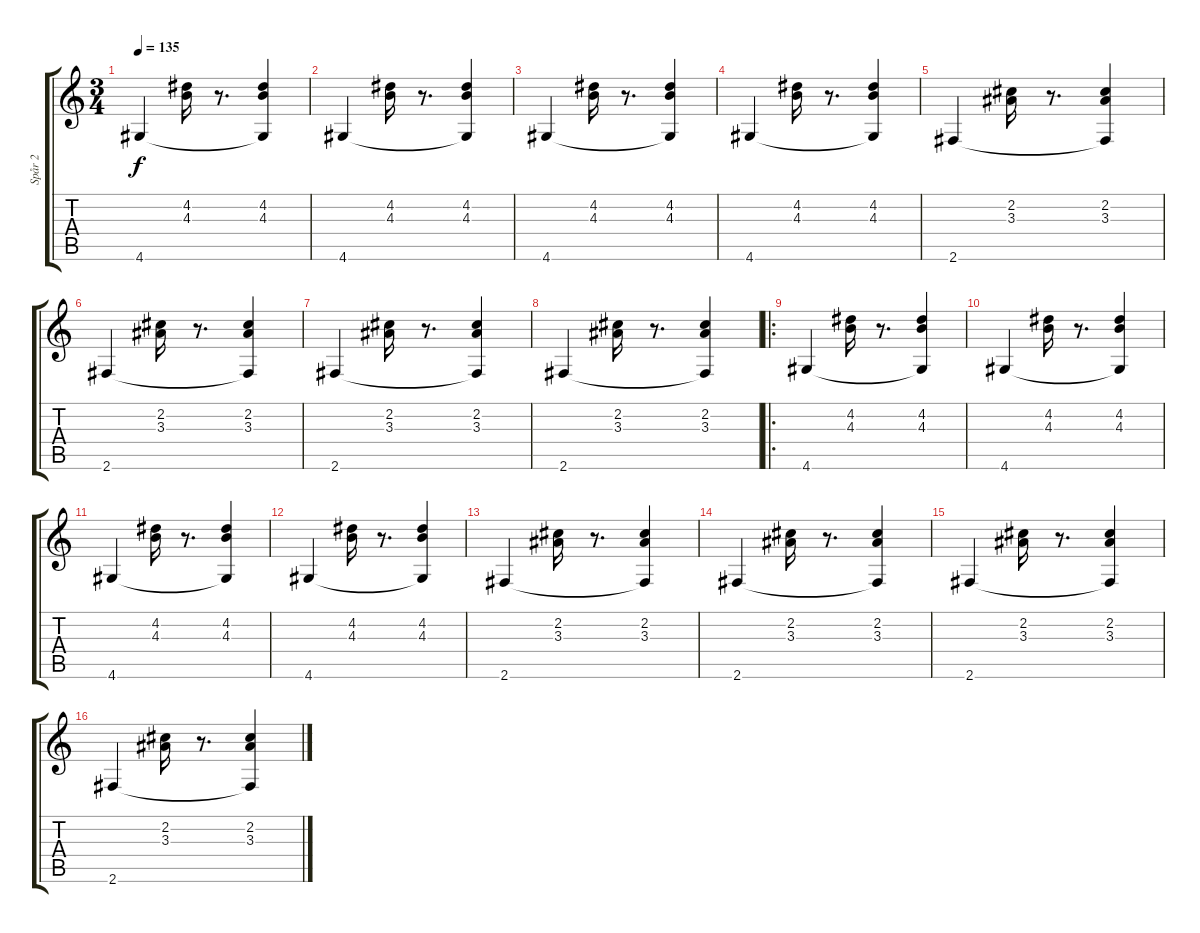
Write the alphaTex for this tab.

\track ("Spår 2" "Spår 2") {instrument acousticguitarnylon}
\staff {score tabs}
\tuning (E4 B3 G3 D3 A2 E2) {hide}
\ts (3 4)
\tempo 135
\clef g2
\ks c
4.6.4{dy f instrument acousticguitarnylon} (4.2 4.3).16 r.8{d} (4.2 4.3 4.6{t}).4 |
4.6.4 (4.2 4.3).16 r.8{d} (4.2 4.3 4.6{t}).4 |
4.6.4 (4.2 4.3).16 r.8{d} (4.2 4.3 4.6{t}).4 |
4.6.4 (4.2 4.3).16 r.8{d} (4.2 4.3 4.6{t}).4 |
2.6.4 (2.2 3.3).16 r.8{d} (2.2 3.3 2.6{t}).4 |
2.6.4 (2.2 3.3).16 r.8{d} (2.2 3.3 2.6{t}).4 |
2.6.4 (2.2 3.3).16 r.8{d} (2.2 3.3 2.6{t}).4 |
2.6.4 (2.2 3.3).16 r.8{d} (2.2 3.3 2.6{t}).4 |
\ro
4.6.4 (4.2 4.3).16 r.8{d} (4.2 4.3 4.6{t}).4 |
4.6.4 (4.2 4.3).16 r.8{d} (4.2 4.3 4.6{t}).4 |
4.6.4 (4.2 4.3).16 r.8{d} (4.2 4.3 4.6{t}).4 |
4.6.4 (4.2 4.3).16 r.8{d} (4.2 4.3 4.6{t}).4 |
2.6.4 (2.2 3.3).16 r.8{d} (2.2 3.3 2.6{t}).4 |
2.6.4 (2.2 3.3).16 r.8{d} (2.2 3.3 2.6{t}).4 |
2.6.4 (2.2 3.3).16 r.8{d} (2.2 3.3 2.6{t}).4 |
2.6.4 (2.2 3.3).16 r.8{d} (2.2 3.3 2.6{t}).4
